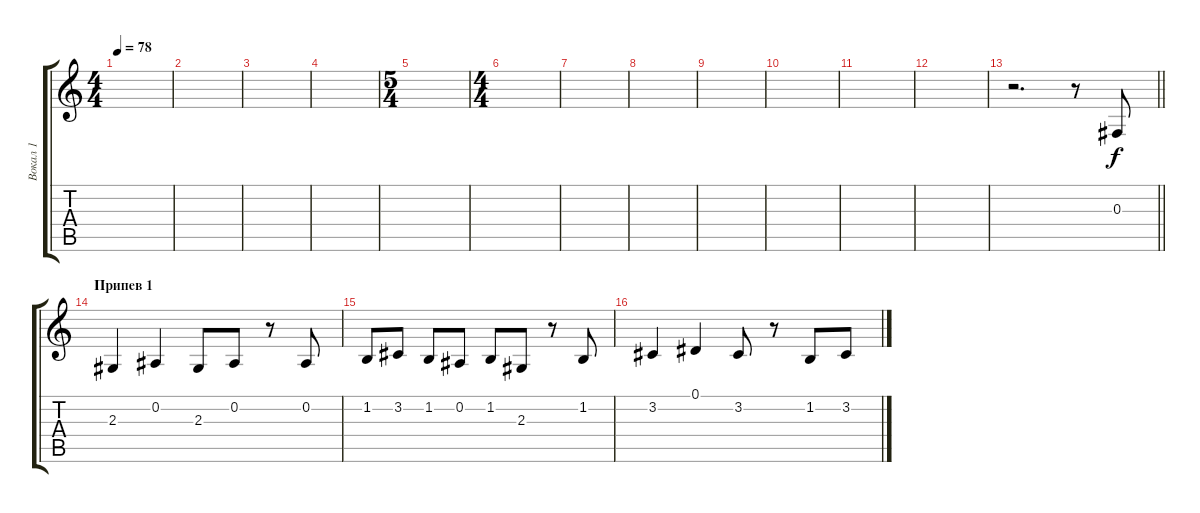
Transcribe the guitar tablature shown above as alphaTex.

\track ("Вокал 1" "Вокал 1") {instrument tenorsax}
\staff {score tabs}
\tuning (Eb4 Bb3 Gb3 Db3 Ab2 Eb2) {hide}
\ts (4 4)
\tempo 78
\clef g2
\ks c
|
|
|
|
\ts (5 4)
|
\ts (4 4)
|
|
|
|
|
|
|
\barLineRight lightlight
r.2{d} r.8 0.3.8 |
\section ("" "Припев 1")
2.3.4 0.2.4 2.3.8 0.2.8 r.8 0.2.8 |
1.2.8 3.2.8 1.2.8 0.2.8 1.2.8 2.3.8 r.8 1.2.8 |
3.2.4 0.1.4 3.2.8 r.8 1.2.8 3.2.8
